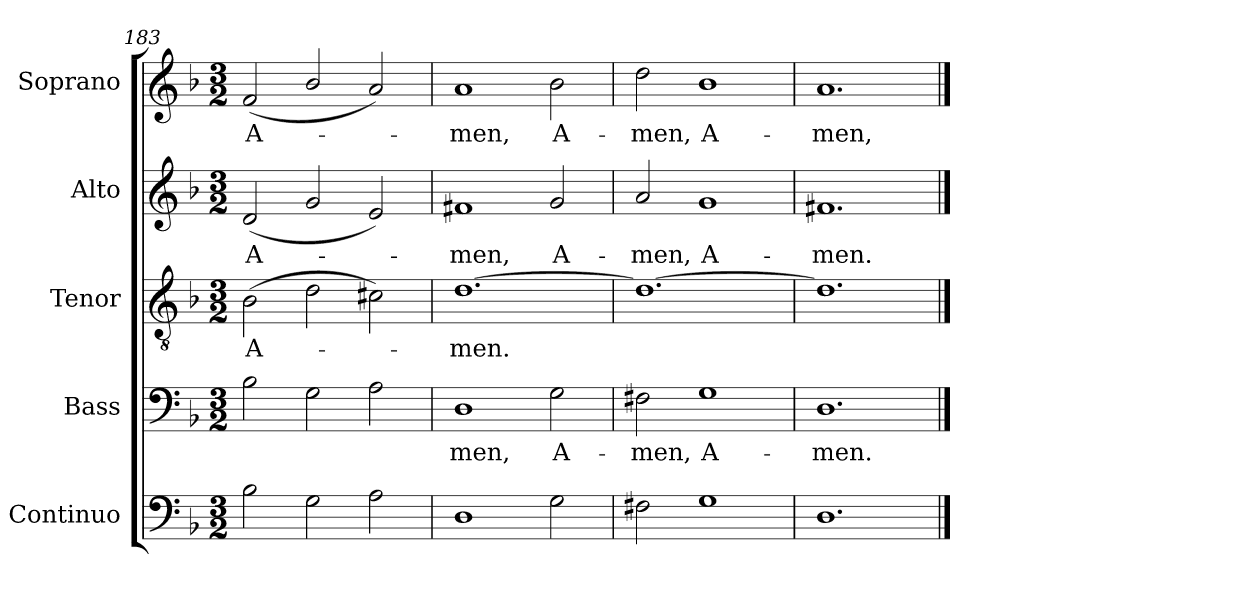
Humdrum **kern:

**kern	**kern	**text	**kern	**text	**kern	**text	**kern	**text
*part5	*part4	*part4	*part3	*part3	*part2	*part2	*part1	*part1
*staff5	*staff4	*staff4	*staff3	*staff3	*staff2	*staff2	*staff1	*staff1
*I"Continuo	*I"Bass	*	*I"Tenor	*	*I"Alto	*	*I"Soprano	*
*	*I'B	*	*I'T	*	*I'A	*	*I'S	*
*clefF4	*clefF4	*	*clefGv2	*	*clefG2	*	*clefG2	*
*k[b-]	*k[b-]	*	*k[b-]	*	*k[b-]	*	*k[b-]	*
*F:	*F:	*	*F:	*	*F:	*	*F:	*
*M3/2	*M3/2	*	*M3/2	*	*M3/2	*	*M3/2	*
=183	=183	=183	=183	=183	=183	=183	=183	=183
!	!	!	!	!LO:LY:b	!	!LO:LY:b	!	!LO:LY:b
2B-	2B-	.	(>2B-	A-	(<2d	A-	(<2f	A-
2G	2G	.	2d	.	2g	.	2b-/	.
2A	2A	.	2c#X)	.	2e)	.	2a)	.
=184	=184	=184	=184	=184	=184	=184	=184	=184
!	!	!LO:LY:b	!	!LO:LY:b	!	!LO:LY:b	!	!LO:LY:b
1D	1D	men,	[1.d	men.	1f#X	men,	1a	men,
!	!	!LO:LY:b	!	!	!	!LO:LY:b	!	!LO:LY:b
2G	2G	A-	.	.	2g	A-	2b-	A-
=185	=185	=185	=185	=185	=185	=185	=185	=185
!	!	!LO:LY:b	!	!	!	!LO:LY:b	!	!LO:LY:b
2F#X	2F#X	-men,	1.d_	.	2a	-men,	2dd	-men,
!	!	!LO:LY:b	!	!	!	!LO:LY:b	!	!LO:LY:b
1G	1G	A-	.	.	1g	A-	1b-	A-
=186	=186	=186	=186	=186	=186	=186	=186	=186
!	!	!LO:LY:b	!	!	!	!LO:LY:b	!	!LO:LY:b
1.D	1.D	-men.	1.d]	.	1.f#X	-men.	1.a	-men,
==	==	==	==	==	==	==	==	==
*-	*-	*-	*-	*-	*-	*-	*-	*-
